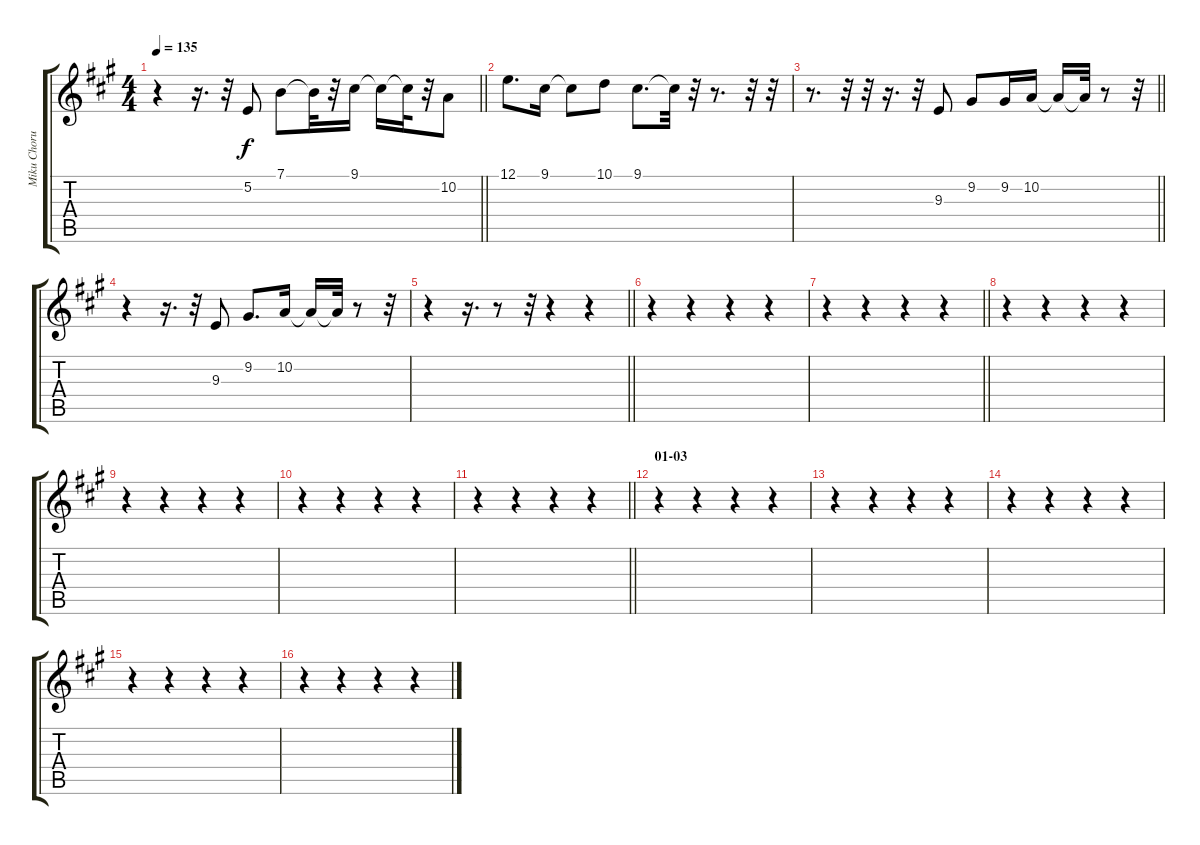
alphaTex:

\track ("Miku Chorus 2" "Miku Choru") {instrument lead1square}
\staff {score tabs}
\tuning (E4 B3 G3 D3 A2 E2) {hide}
\ts (4 4)
\tempo 135
\clef g2
\barLineRight lightlight
\ks a
r.4{dy f} r.16{d} r.32 5.2.8 7.1.8 7.1{t}.32 r.32 9.1.16 9.1{t}.16 9.1{t}.32 r.32 10.2.8 |
12.1.8{d} 9.1.16 9.1{t}.8 10.1.8 9.1.8{d} 9.1{t}.32 r.32 r.8{d} r.32 r.32 |
\barLineRight lightlight
r.8{d} r.32 r.32 r.16{d} r.32 9.3.8 9.2.8 9.2.16 10.2.16 10.2{t}.16 10.2{t}.32 r.8 r.32 |
r.4 r.16{d} r.32 9.3.8 9.2.8{d} 10.2.16 10.2{t}.16 10.2{t}.32 r.8 r.32 |
\barLineRight lightlight
r.4 r.16{d} r.8 r.32 r.4 r.4 |
r.4 r.4 r.4 r.4 |
\barLineRight lightlight
r.4 r.4 r.4 r.4 |
r.4 r.4 r.4 r.4 |
r.4 r.4 r.4 r.4 |
r.4 r.4 r.4 r.4 |
\barLineRight lightlight
r.4 r.4 r.4 r.4 |
\section ("" "01-03")
r.4 r.4 r.4 r.4 |
r.4 r.4 r.4 r.4 |
r.4 r.4 r.4 r.4 |
r.4 r.4 r.4 r.4 |
r.4 r.4 r.4 r.4
